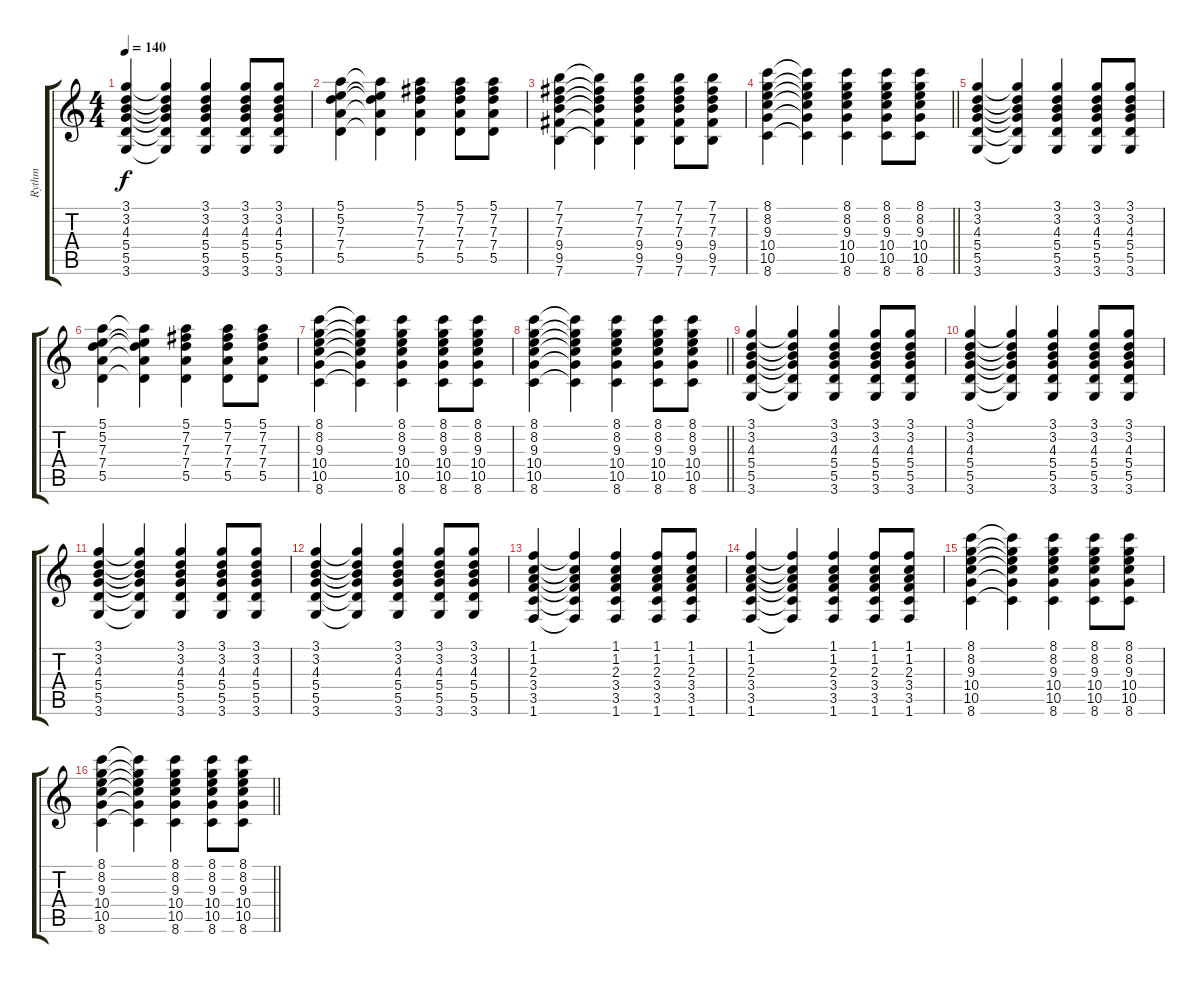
\track ("Rythm" "Rythm") {instrument acousticguitarsteel}
\staff {score tabs}
\tuning (E4 B3 G3 D3 A2 E2) {hide}
\ts (4 4)
\tempo 140
\clef g2
\ks c
(3.1 3.2 4.3 5.4 5.5 3.6).4{dy f} (3.1{t} 3.2{t} 4.3{t} 5.4{t} 5.5{t} 3.6{t}).4 (3.1 3.2 4.3 5.4 5.5 3.6).4 (3.1 3.2 4.3 5.4 5.5 3.6).8 (3.1 3.2 4.3 5.4 5.5 3.6).8 |
(5.1 5.2 7.3 7.4 5.5).4 (5.1{t} 5.2{t} 7.3{t} 7.4{t} 5.5{t}).4 (5.1 7.2 7.3 7.4 5.5).4 (5.1 7.2 7.3 7.4 5.5).8 (5.1 7.2 7.3 7.4 5.5).8 |
(7.1 7.2 7.3 9.4 9.5 7.6).4 (7.1{t} 7.2{t} 7.3{t} 9.4{t} 9.5{t} 7.6{t}).4 (7.1 7.2 7.3 9.4 9.5 7.6).4 (7.1 7.2 7.3 9.4 9.5 7.6).8 (7.1 7.2 7.3 9.4 9.5 7.6).8 |
\barLineRight lightlight
(8.1 8.2 9.3 10.4 10.5 8.6).4 (8.1{t} 8.2{t} 9.3{t} 10.4{t} 10.5{t} 8.6{t}).4 (8.1 8.2 9.3 10.4 10.5 8.6).4 (8.1 8.2 9.3 10.4 10.5 8.6).8 (8.1 8.2 9.3 10.4 10.5 8.6).8 |
(3.1 3.2 4.3 5.4 5.5 3.6).4 (3.1{t} 3.2{t} 4.3{t} 5.4{t} 5.5{t} 3.6{t}).4 (3.1 3.2 4.3 5.4 5.5 3.6).4 (3.1 3.2 4.3 5.4 5.5 3.6).8 (3.1 3.2 4.3 5.4 5.5 3.6).8 |
(5.1 5.2 7.3 7.4 5.5).4 (5.1{t} 5.2{t} 7.3{t} 7.4{t} 5.5{t}).4 (5.1 7.2 7.3 7.4 5.5).4 (5.1 7.2 7.3 7.4 5.5).8 (5.1 7.2 7.3 7.4 5.5).8 |
(8.1 8.2 9.3 10.4 10.5 8.6).4 (8.1{t} 8.2{t} 9.3{t} 10.4{t} 10.5{t} 8.6{t}).4 (8.1 8.2 9.3 10.4 10.5 8.6).4 (8.1 8.2 9.3 10.4 10.5 8.6).8 (8.1 8.2 9.3 10.4 10.5 8.6).8 |
\barLineRight lightlight
(8.1 8.2 9.3 10.4 10.5 8.6).4 (8.1{t} 8.2{t} 9.3{t} 10.4{t} 10.5{t} 8.6{t}).4 (8.1 8.2 9.3 10.4 10.5 8.6).4 (8.1 8.2 9.3 10.4 10.5 8.6).8 (8.1 8.2 9.3 10.4 10.5 8.6).8 |
(3.1 3.2 4.3 5.4 5.5 3.6).4 (3.1{t} 3.2{t} 4.3{t} 5.4{t} 5.5{t} 3.6{t}).4 (3.1 3.2 4.3 5.4 5.5 3.6).4 (3.1 3.2 4.3 5.4 5.5 3.6).8 (3.1 3.2 4.3 5.4 5.5 3.6).8 |
(3.1 3.2 4.3 5.4 5.5 3.6).4 (3.1{t} 3.2{t} 4.3{t} 5.4{t} 5.5{t} 3.6{t}).4 (3.1 3.2 4.3 5.4 5.5 3.6).4 (3.1 3.2 4.3 5.4 5.5 3.6).8 (3.1 3.2 4.3 5.4 5.5 3.6).8 |
(3.1 3.2 4.3 5.4 5.5 3.6).4 (3.1{t} 3.2{t} 4.3{t} 5.4{t} 5.5{t} 3.6{t}).4 (3.1 3.2 4.3 5.4 5.5 3.6).4 (3.1 3.2 4.3 5.4 5.5 3.6).8 (3.1 3.2 4.3 5.4 5.5 3.6).8 |
(3.1 3.2 4.3 5.4 5.5 3.6).4 (3.1{t} 3.2{t} 4.3{t} 5.4{t} 5.5{t} 3.6{t}).4 (3.1 3.2 4.3 5.4 5.5 3.6).4 (3.1 3.2 4.3 5.4 5.5 3.6).8 (3.1 3.2 4.3 5.4 5.5 3.6).8 |
(1.1 1.2 2.3 3.4 3.5 1.6).4 (1.1{t} 1.2{t} 2.3{t} 3.4{t} 3.5{t} 1.6{t}).4 (1.1 1.2 2.3 3.4 3.5 1.6).4 (1.1 1.2 2.3 3.4 3.5 1.6).8 (1.1 1.2 2.3 3.4 3.5 1.6).8 |
(1.1 1.2 2.3 3.4 3.5 1.6).4 (1.1{t} 1.2{t} 2.3{t} 3.4{t} 3.5{t} 1.6{t}).4 (1.1 1.2 2.3 3.4 3.5 1.6).4 (1.1 1.2 2.3 3.4 3.5 1.6).8 (1.1 1.2 2.3 3.4 3.5 1.6).8 |
(8.1 8.2 9.3 10.4 10.5 8.6).4 (8.1{t} 8.2{t} 9.3{t} 10.4{t} 10.5{t} 8.6{t}).4 (8.1 8.2 9.3 10.4 10.5 8.6).4 (8.1 8.2 9.3 10.4 10.5 8.6).8 (8.1 8.2 9.3 10.4 10.5 8.6).8 |
\barLineRight lightlight
(8.1 8.2 9.3 10.4 10.5 8.6).4 (8.1{t} 8.2{t} 9.3{t} 10.4{t} 10.5{t} 8.6{t}).4 (8.1 8.2 9.3 10.4 10.5 8.6).4 (8.1 8.2 9.3 10.4 10.5 8.6).8 (8.1 8.2 9.3 10.4 10.5 8.6).8
